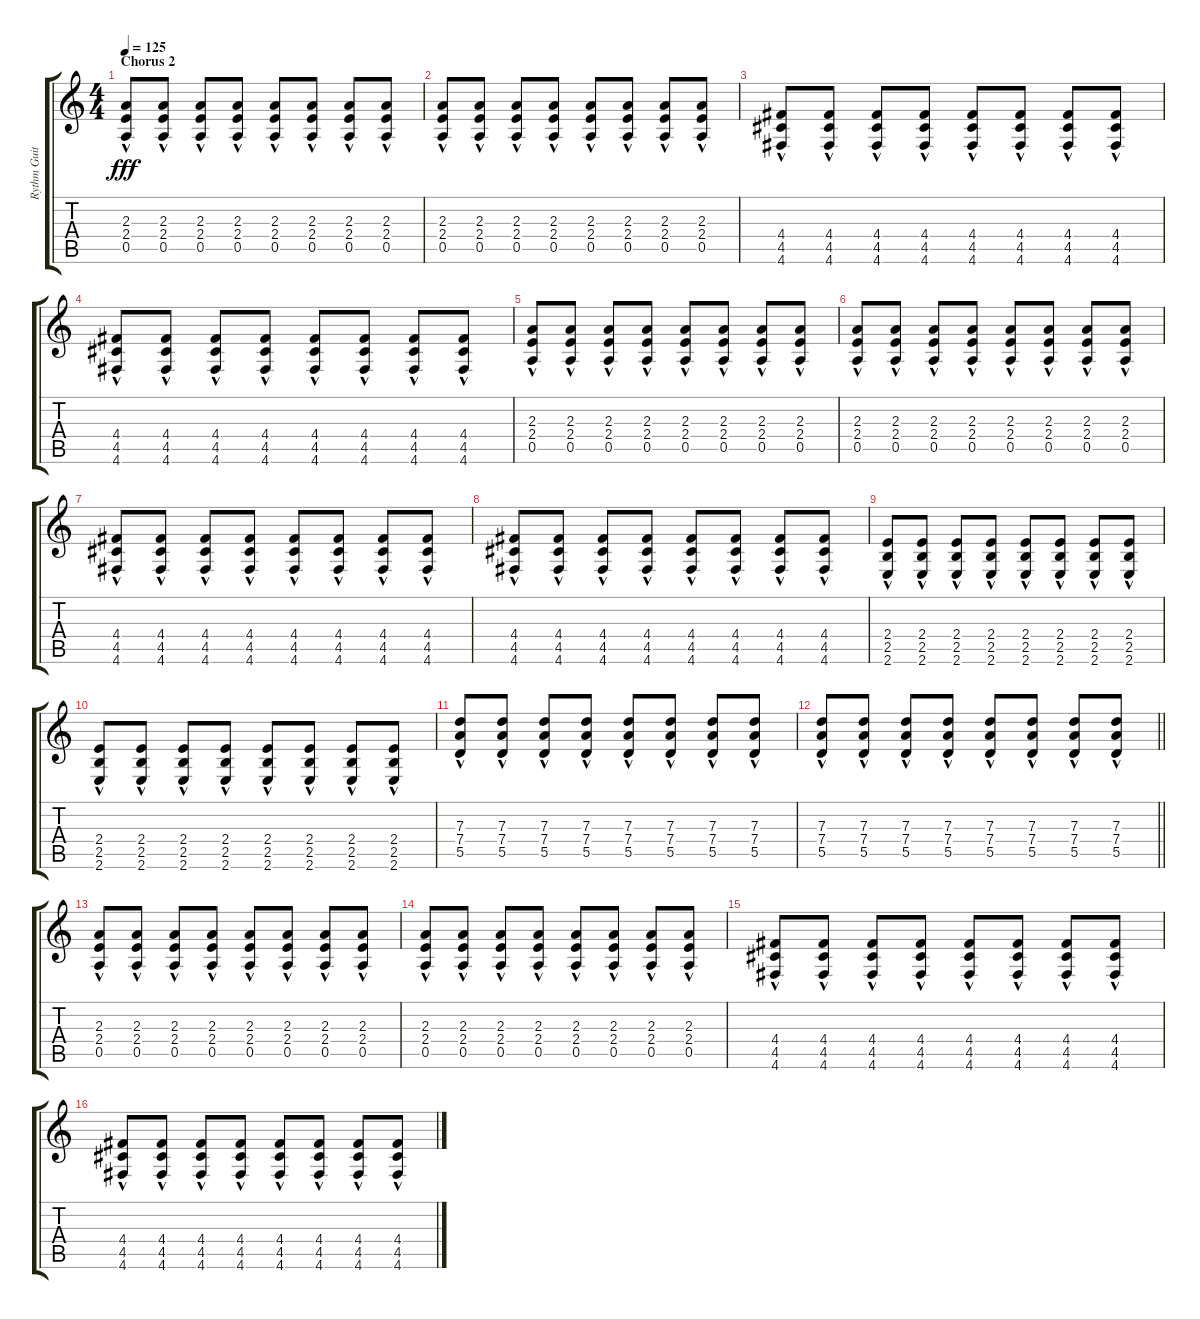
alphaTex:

\track ("Rythm Guitar #1" "Rythm Guit") {instrument overdrivenguitar}
\staff {score tabs}
\tuning (E4 B3 G3 D3 A2 D2) {hide}
\ts (4 4)
\section ("" "Chorus 2")
\tempo 125
\clef g2
\ks c
(2.3 2.4 0.5{hac}).8{dy fff} (2.3 2.4 0.5{hac}).8 (2.3 2.4 0.5{hac}).8 (2.3 2.4 0.5{hac}).8 (2.3 2.4 0.5{hac}).8 (2.3 2.4 0.5{hac}).8 (2.3 2.4 0.5{hac}).8 (2.3 2.4 0.5{hac}).8 |
(2.3 2.4 0.5{hac}).8 (2.3 2.4 0.5{hac}).8 (2.3 2.4 0.5{hac}).8 (2.3 2.4 0.5{hac}).8 (2.3 2.4 0.5{hac}).8 (2.3 2.4 0.5{hac}).8 (2.3 2.4 0.5{hac}).8 (2.3 2.4 0.5{hac}).8 |
(4.4 4.5{hac} 4.6).8 (4.4 4.5{hac} 4.6).8 (4.4 4.5{hac} 4.6).8 (4.4 4.5{hac} 4.6).8 (4.4 4.5{hac} 4.6).8 (4.4 4.5{hac} 4.6).8 (4.4 4.5{hac} 4.6).8 (4.4 4.5{hac} 4.6).8 |
(4.4 4.5{hac} 4.6).8 (4.4 4.5{hac} 4.6).8 (4.4 4.5{hac} 4.6).8 (4.4 4.5{hac} 4.6).8 (4.4 4.5{hac} 4.6).8 (4.4 4.5{hac} 4.6).8 (4.4 4.5{hac} 4.6).8 (4.4 4.5{hac} 4.6).8 |
(2.3 2.4 0.5{hac}).8 (2.3 2.4 0.5{hac}).8 (2.3 2.4 0.5{hac}).8 (2.3 2.4 0.5{hac}).8 (2.3 2.4 0.5{hac}).8 (2.3 2.4 0.5{hac}).8 (2.3 2.4 0.5{hac}).8 (2.3 2.4 0.5{hac}).8 |
(2.3 2.4 0.5{hac}).8 (2.3 2.4 0.5{hac}).8 (2.3 2.4 0.5{hac}).8 (2.3 2.4 0.5{hac}).8 (2.3 2.4 0.5{hac}).8 (2.3 2.4 0.5{hac}).8 (2.3 2.4 0.5{hac}).8 (2.3 2.4 0.5{hac}).8 |
(4.4 4.5{hac} 4.6).8 (4.4 4.5{hac} 4.6).8 (4.4 4.5{hac} 4.6).8 (4.4 4.5{hac} 4.6).8 (4.4 4.5{hac} 4.6).8 (4.4 4.5{hac} 4.6).8 (4.4 4.5{hac} 4.6).8 (4.4 4.5{hac} 4.6).8 |
(4.4 4.5{hac} 4.6).8 (4.4 4.5{hac} 4.6).8 (4.4 4.5{hac} 4.6).8 (4.4 4.5{hac} 4.6).8 (4.4 4.5{hac} 4.6).8 (4.4 4.5{hac} 4.6).8 (4.4 4.5{hac} 4.6).8 (4.4 4.5{hac} 4.6).8 |
(2.4{hac} 2.5 2.6).8 (2.4{hac} 2.5 2.6).8 (2.4{hac} 2.5 2.6).8 (2.4{hac} 2.5 2.6).8 (2.4{hac} 2.5 2.6).8 (2.4{hac} 2.5 2.6).8 (2.4{hac} 2.5 2.6).8 (2.4{hac} 2.5 2.6).8 |
(2.4{hac} 2.5 2.6).8 (2.4{hac} 2.5 2.6).8 (2.4{hac} 2.5 2.6).8 (2.4{hac} 2.5 2.6).8 (2.4{hac} 2.5 2.6).8 (2.4{hac} 2.5 2.6).8 (2.4{hac} 2.5 2.6).8 (2.4{hac} 2.5 2.6).8 |
(7.3 7.4{hac} 5.5).8 (7.3 7.4{hac} 5.5).8 (7.3 7.4{hac} 5.5).8 (7.3 7.4{hac} 5.5).8 (7.3 7.4{hac} 5.5).8 (7.3 7.4{hac} 5.5).8 (7.3 7.4{hac} 5.5).8 (7.3 7.4{hac} 5.5).8 |
\barLineRight lightlight
(7.3 7.4{hac} 5.5).8 (7.3 7.4{hac} 5.5).8 (7.3 7.4{hac} 5.5).8 (7.3 7.4{hac} 5.5).8 (7.3 7.4{hac} 5.5).8 (7.3 7.4{hac} 5.5).8 (7.3 7.4{hac} 5.5).8 (7.3 7.4{hac} 5.5).8 |
(2.3 2.4 0.5{hac}).8 (2.3 2.4 0.5{hac}).8 (2.3 2.4 0.5{hac}).8 (2.3 2.4 0.5{hac}).8 (2.3 2.4 0.5{hac}).8 (2.3 2.4 0.5{hac}).8 (2.3 2.4 0.5{hac}).8 (2.3 2.4 0.5{hac}).8 |
(2.3 2.4 0.5{hac}).8 (2.3 2.4 0.5{hac}).8 (2.3 2.4 0.5{hac}).8 (2.3 2.4 0.5{hac}).8 (2.3 2.4 0.5{hac}).8 (2.3 2.4 0.5{hac}).8 (2.3 2.4 0.5{hac}).8 (2.3 2.4 0.5{hac}).8 |
(4.4 4.5{hac} 4.6).8 (4.4 4.5{hac} 4.6).8 (4.4 4.5{hac} 4.6).8 (4.4 4.5{hac} 4.6).8 (4.4 4.5{hac} 4.6).8 (4.4 4.5{hac} 4.6).8 (4.4 4.5{hac} 4.6).8 (4.4 4.5{hac} 4.6).8 |
(4.4 4.5{hac} 4.6).8 (4.4 4.5{hac} 4.6).8 (4.4 4.5{hac} 4.6).8 (4.4 4.5{hac} 4.6).8 (4.4 4.5{hac} 4.6).8 (4.4 4.5{hac} 4.6).8 (4.4 4.5{hac} 4.6).8 (4.4 4.5{hac} 4.6).8
